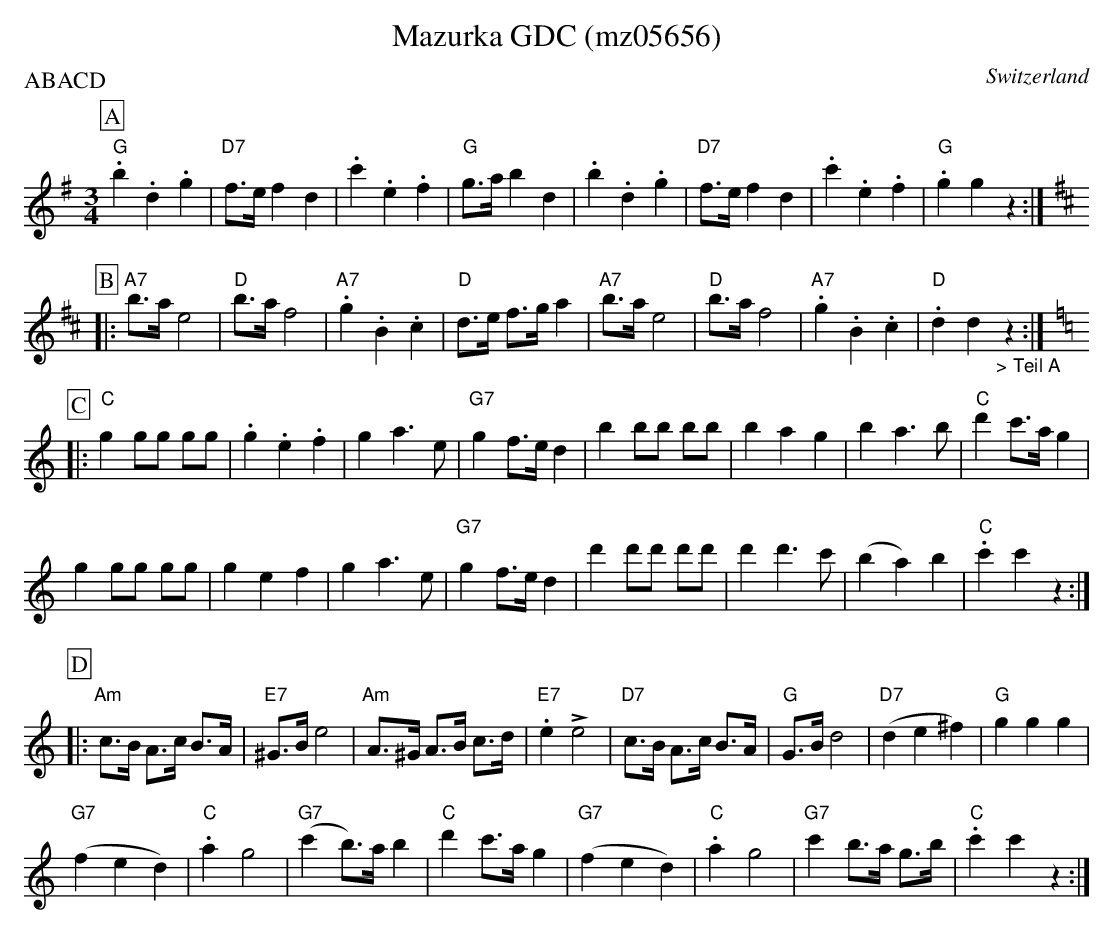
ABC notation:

X:1
T:  Mazurka GDC (mz05656)
O:Switzerland
M:3/4
L:1/8
P:ABACD
K:G major
[P:A] "G".b2.d2.g2 | "D7"f>e f2d2 | .c'2.e2.f2 | "G"g>a b2d2 | .b2.d2.g2 | "D7"f>e f2d2 | .c'2.e2.f2 | "G".g2g2z2 :| [K:D]
[P:B] |: "A7"b>a e4 | "D"b>a f4 | "A7".g2.B2.c2 | "D"d>e f>g a2 | "A7"b>a e4 | "D"b>a f4 | "A7".g2.B2.c2 | "D".d2d2"_> Teil A"z2 :| [K:C]
[P:C] |: "C"g2 gg gg | .g2.e2.f2 | g2a3e | "G7"g2 f>e d2 | b2 bb bb | b2a2g2 | b2a3b | "C"d'2 c'>ag2 |
g2 gg gg | g2e2f2 | g2a3e | "G7"g2f>ed2 | d'2 d'd' d'd' | d'2d'3c' | (b2a2)b2 | "C".c'2c'2z2 :|
[P:D] |: "Am"c>B A>c B>A | "E7"^G>B e4 | "Am"A>^G A>B c>d | "E7".e2+>+e4 | "D7"c>B A>c B>A | "G"G>B d4 | "D7"(d2e2^f2) | "G"g2g2g2 |
"G7"(f2e2d2) | "C".a2g4 | "G7"(c'2b>)ab2 | "C"d'2c'>ag2 | "G7"(f2e2d2) | "C".a2g4 | "G7"c'2 b>a g>b | "C".c'2c'2z2 :|
